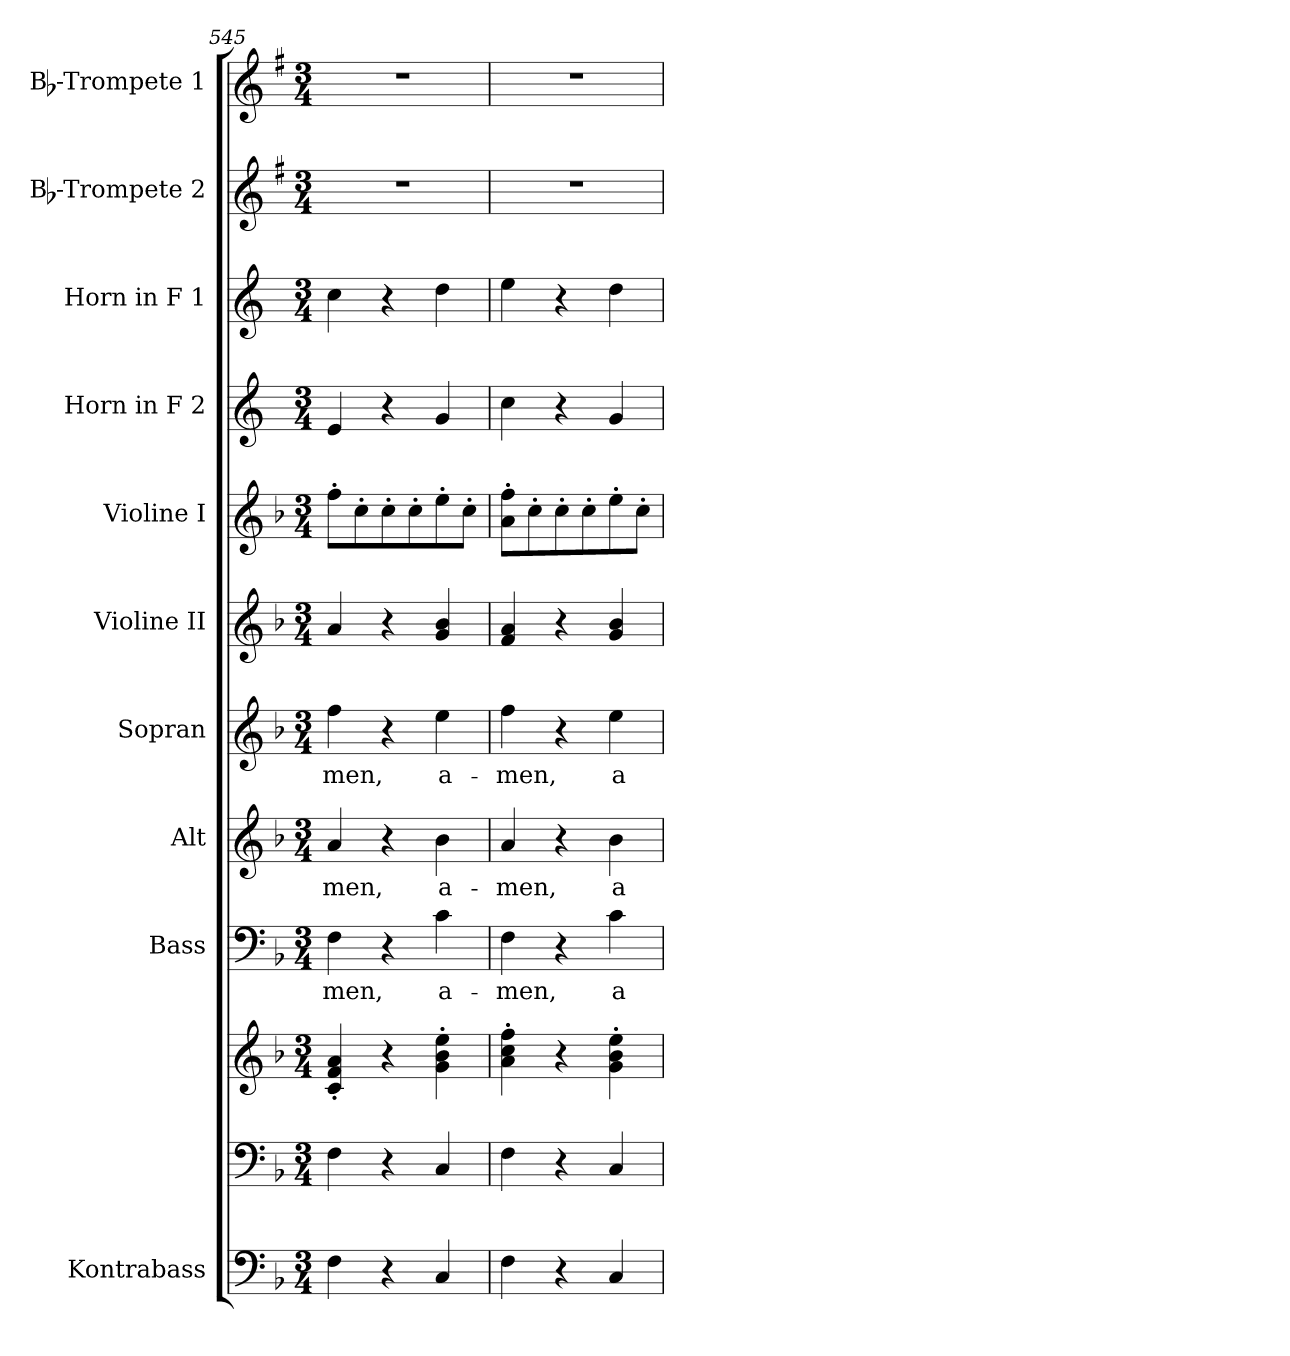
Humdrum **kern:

**kern	**kern	**kern	**kern	**text	**kern	**text	**kern	**text	**kern	**kern	**kern	**kern	**kern	**kern
*part11	*part10	*part10	*part9	*part9	*part8	*part8	*part7	*part7	*part6	*part5	*part4	*part3	*part2	*part1
*staff12	*staff11	*staff10	*staff9	*staff9	*staff8	*staff8	*staff7	*staff7	*staff6	*staff5	*staff4	*staff3	*staff2	*staff1
*I"Kontrabass	*	*	*I"Bass	*	*I"Alt	*	*I"Sopran	*	*I"Violine II	*I"Violine I	*I"Horn in F 2	*I"Horn in F 1	*I"Bb-Trompete 2	*I"Bb-Trompete 1
*I'Kb.	*	*	*I'B.	*	*I'A.	*	*I'S.	*	*I'Vl. II	*I'Vl. I	*	*	*I'Bb Trp. 2	*I'Bb Trp. 1
*clefF4	*clefF4	*clefG2	*clefF4	*	*clefG2	*	*clefG2	*	*clefG2	*clefG2	*clefG2	*clefG2	*clefG2	*clefG2
*ITrd7c12	*	*	*	*	*	*	*	*	*	*	*ITrd4c7	*ITrd4c7	*ITrd1c2	*ITrd1c2
*k[b-]	*k[b-]	*k[b-]	*k[b-]	*	*k[b-]	*	*k[b-]	*	*k[b-]	*k[b-]	*k[b-]	*k[b-]	*k[b-]	*k[b-]
*F:	*F:	*F:	*F:	*	*F:	*	*F:	*	*F:	*F:	*F:	*F:	*F:	*F:
*M3/4	*M3/4	*M3/4	*M3/4	*	*M3/4	*	*M3/4	*	*M3/4	*M3/4	*M3/4	*M3/4	*M3/4	*M3/4
=545	=545	=545	=545	=545	=545	=545	=545	=545	=545	=545	=545	=545	=545	=545
!	!	!	!	!LO:LY:b	!	!LO:LY:b	!	!LO:LY:b	!	!	!	!	!	!
4FF\	4F\	4c/'< 4f/'< 4a/'<	4F\	-men,	4a/	-men,	4ff\	-men,	4a/	8ff'>\L	4A/	4f\	2.r	2.r
.	.	.	.	.	.	.	.	.	.	8cc'>\	.	.	.	.
4r	4r	4r	4r	.	4r	.	4r	.	4r	8cc'>\	4r	4r	.	.
.	.	.	.	.	.	.	.	.	.	8cc'>\	.	.	.	.
!	!	!	!	!LO:LY:b	!	!LO:LY:b	!	!LO:LY:b	!	!	!	!	!	!
4CC/	4C/	4g\'> 4b-\'> 4ee\'>	4c\	a-	4b-\	a-	4ee\	a-	4g/ 4b-/	8ee'>\	4c/	4g\	.	.
.	.	.	.	.	.	.	.	.	.	8cc'>\J	.	.	.	.
=546	=546	=546	=546	=546	=546	=546	=546	=546	=546	=546	=546	=546	=546	=546
!	!	!	!	!LO:LY:b	!	!LO:LY:b	!	!LO:LY:b	!	!	!	!	!	!
4FF\	4F\	4a\'> 4cc\'> 4ff\'>	4F\	-men,	4a/	-men,	4ff\	-men,	4f/ 4a/	8a\'> 8ff\'>L	4f\	4a\	2.r	2.r
.	.	.	.	.	.	.	.	.	.	8cc'>\	.	.	.	.
4r	4r	4r	4r	.	4r	.	4r	.	4r	8cc'>\	4r	4r	.	.
.	.	.	.	.	.	.	.	.	.	8cc'>\	.	.	.	.
!	!	!	!	!LO:LY:b	!	!LO:LY:b	!	!LO:LY:b	!	!	!	!	!	!
4CC/	4C/	4g\'> 4b-\'> 4ee\'>	4c\	a-	4b-\	a-	4ee\	a-	4g/ 4b-/	8ee'>\	4c/	4g\	.	.
.	.	.	.	.	.	.	.	.	.	8cc'>\J	.	.	.	.
=	=	=	=	=	=	=	=	=	=	=	=	=	=	=
*-	*-	*-	*-	*-	*-	*-	*-	*-	*-	*-	*-	*-	*-	*-
